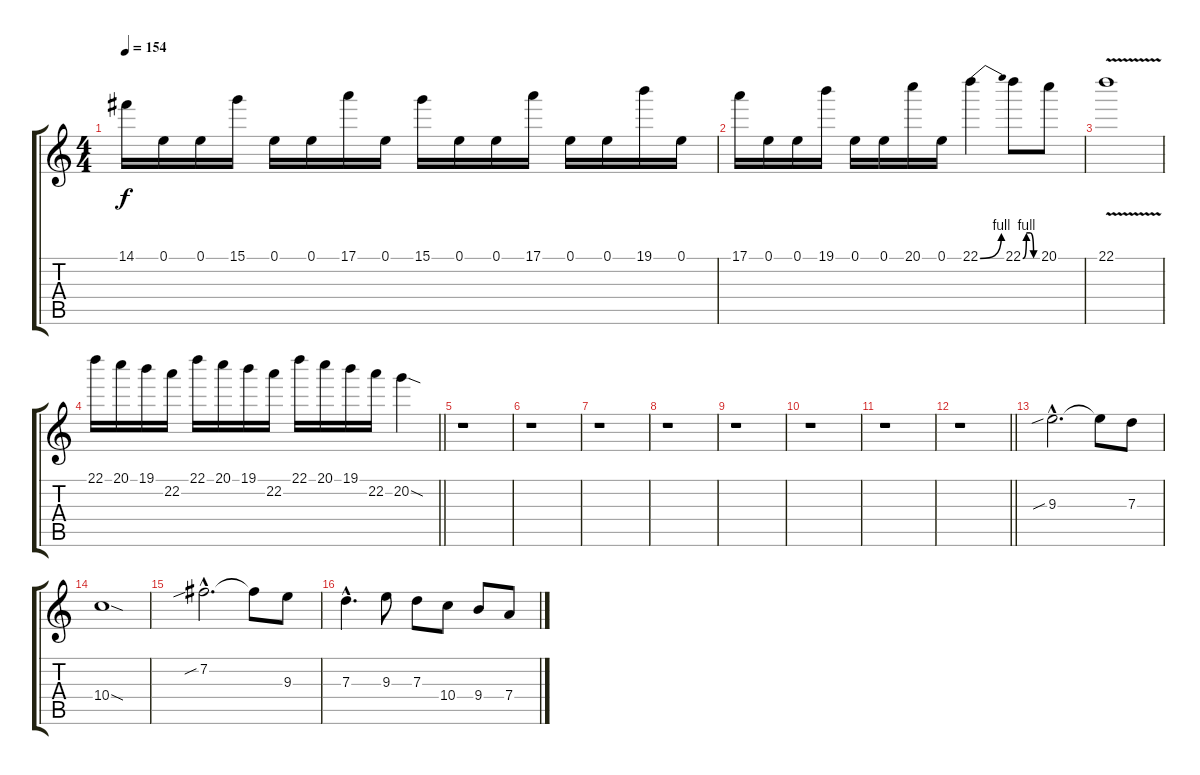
\track "" {instrument distortionguitar}
\staff {score tabs}
\tuning (E4 B3 G3 D3 A2 E2) {hide}
\ts (4 4)
\tempo 154
\clef g2
\ks c
14.1.16{dy f} 0.1.16 0.1.16 15.1.16 0.1.16 0.1.16 17.1.16 0.1.16 15.1.16 0.1.16 0.1.16 17.1.16 0.1.16 0.1.16 19.1.16 0.1.16 |
17.1.16 0.1.16 0.1.16 19.1.16 0.1.16 0.1.16 20.1.16 0.1.16 22.1{be (bend 0 0 60 4)}.4 22.1{be (custom 0 0 15 4 30 4 45 0 60 0)}.8 20.1.8 |
22.1{v}.1 |
\barLineRight lightlight
22.1.16 20.1.16 19.1.16 22.2.16 22.1.16 20.1.16 19.1.16 22.2.16 22.1.16 20.1.16 19.1.16 22.2.16 20.2{sod}.4 |
r.1 |
r.1 |
r.1 |
r.1 |
r.1 |
r.1 |
r.1 |
\barLineRight lightlight
r.1 |
9.3{sib hac}.2{d} 9.3{t}.8 7.3.8 |
10.4{sod}.1 |
7.2{sib hac}.2{d} 7.2{t}.8 9.3.8 |
7.3{hac}.4{d} 9.3.8 7.3.8 10.4.8 9.4.8 7.4.8
